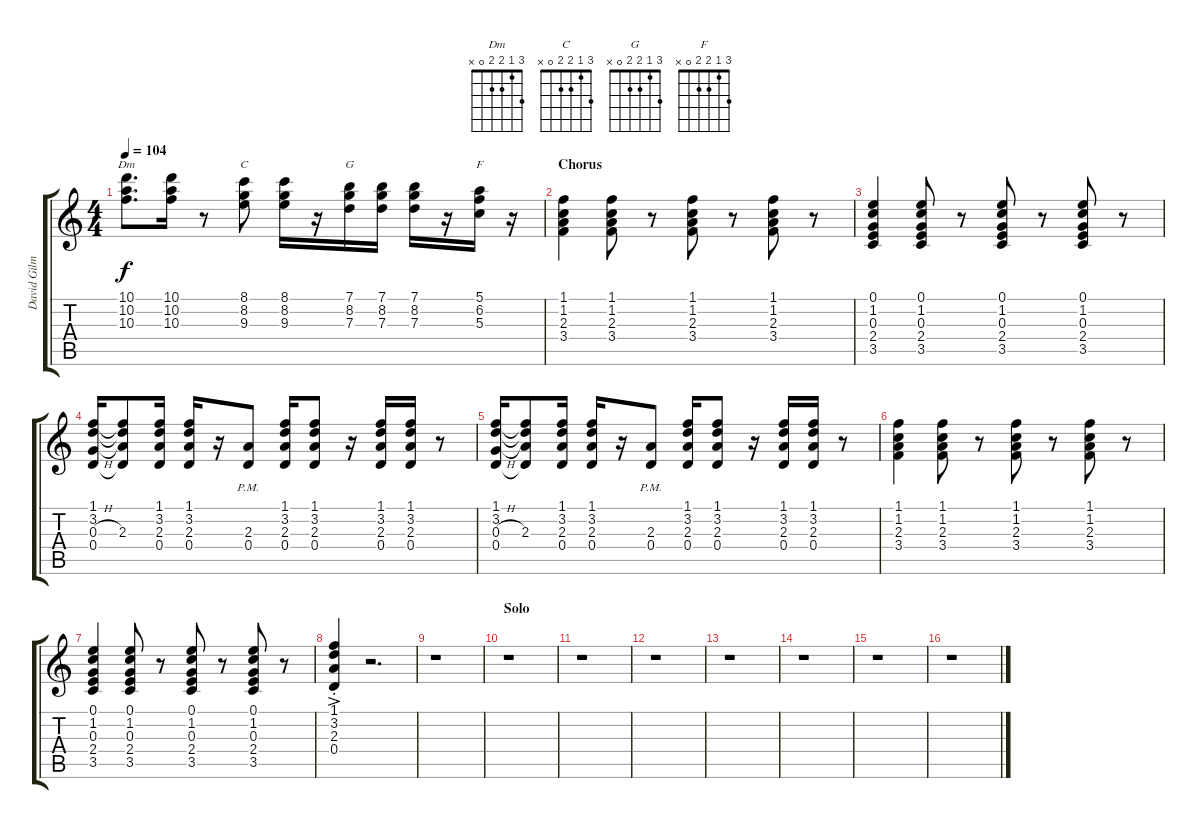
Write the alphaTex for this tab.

\track ("David Gilmour | Fender Stratocaster #00" "David Gilm") {instrument electricguitarclean}
\staff {score tabs}
\tuning (E4 B3 G3 D3 A2 E2) {hide}
\chord ("Dm" 3 1 2 2 0 x)
\chord ("C" 3 1 2 2 0 x)
\chord ("G" 3 1 2 2 0 x)
\chord ("F" 3 1 2 2 0 x)
\ts (4 4)
\tempo 104
\clef g2
\ks c
(10.1 10.2 10.3).8{d ch "Dm" dy f} (10.1 10.2 10.3).16 r.8 (8.1 8.2 9.3).8{ch "C"} (8.1 8.2 9.3).16 r.16 (7.1 8.2 7.3).16{ch "G"} (7.1 8.2 7.3).16 (7.1 8.2 7.3).16 r.16 (5.1 6.2 5.3).16{ch "F"} r.16 |
\section ("" "Chorus")
(1.1 1.2 2.3 3.4).4 (1.1 1.2 2.3 3.4).8 r.8 (1.1 1.2 2.3 3.4).8 r.8 (1.1 1.2 2.3 3.4).8 r.8 |
(0.1 1.2 0.3 2.4 3.5).4 (0.1 1.2 0.3 2.4 3.5).8 r.8 (0.1 1.2 0.3 2.4 3.5).8 r.8 (0.1 1.2 0.3 2.4 3.5).8 r.8 |
(1.1 3.2 0.3{h} 0.4).16 (1.1{t} 3.2{t} 2.3 0.4{t}).8 (1.1 3.2 2.3 0.4).16 (1.1 3.2 2.3 0.4).16 r.16 (2.3{pm} 0.4{pm}).8 (1.1 3.2 2.3 0.4).16 (1.1 3.2 2.3 0.4).8 r.16 (1.1 3.2 2.3 0.4).16 (1.1 3.2 2.3 0.4).16 r.8 |
(1.1 3.2 0.3{h} 0.4).16 (1.1{t} 3.2{t} 2.3 0.4{t}).8 (1.1 3.2 2.3 0.4).16 (1.1 3.2 2.3 0.4).16 r.16 (2.3{pm} 0.4{pm}).8 (1.1 3.2 2.3 0.4).16 (1.1 3.2 2.3 0.4).8 r.16 (1.1 3.2 2.3 0.4).16 (1.1 3.2 2.3 0.4).16 r.8 |
(1.1 1.2 2.3 3.4).4 (1.1 1.2 2.3 3.4).8 r.8 (1.1 1.2 2.3 3.4).8 r.8 (1.1 1.2 2.3 3.4).8 r.8 |
(0.1 1.2 0.3 2.4 3.5).4 (0.1 1.2 0.3 2.4 3.5).8 r.8 (0.1 1.2 0.3 2.4 3.5).8 r.8 (0.1 1.2 0.3 2.4 3.5).8 r.8 |
(1.1{ac st} 3.2{ac st} 2.3{ac st} 0.4{ac st}).4 r.2{d} |
r.1 |
\section ("" "Solo")
r.1 |
r.1 |
r.1 |
r.1 |
r.1 |
r.1 |
r.1
